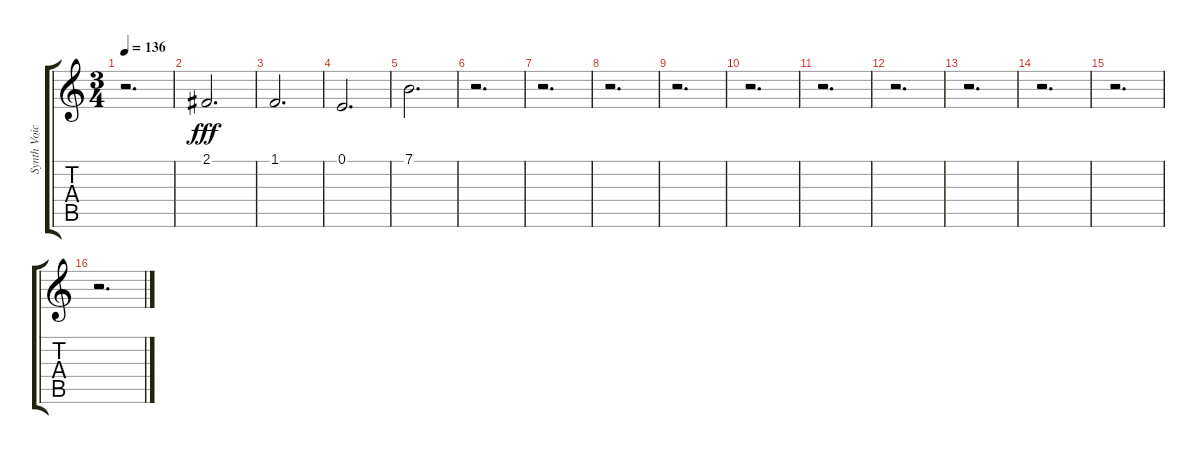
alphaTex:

\track ("Synth Voice" "Synth Voic") {instrument synthvoice}
\staff {score tabs}
\tuning (E4 B3 G3 D3 A2 E2) {hide}
\ts (3 4)
\tempo 136
\clef g2
\ks c
r.2{d dy fff} |
2.1.2{d} |
1.1.2{d} |
0.1.2{d} |
7.1.2{d} |
r.2{d} |
r.2{d} |
r.2{d} |
r.2{d} |
r.2{d} |
r.2{d} |
r.2{d} |
r.2{d} |
r.2{d} |
r.2{d} |
r.2{d}
